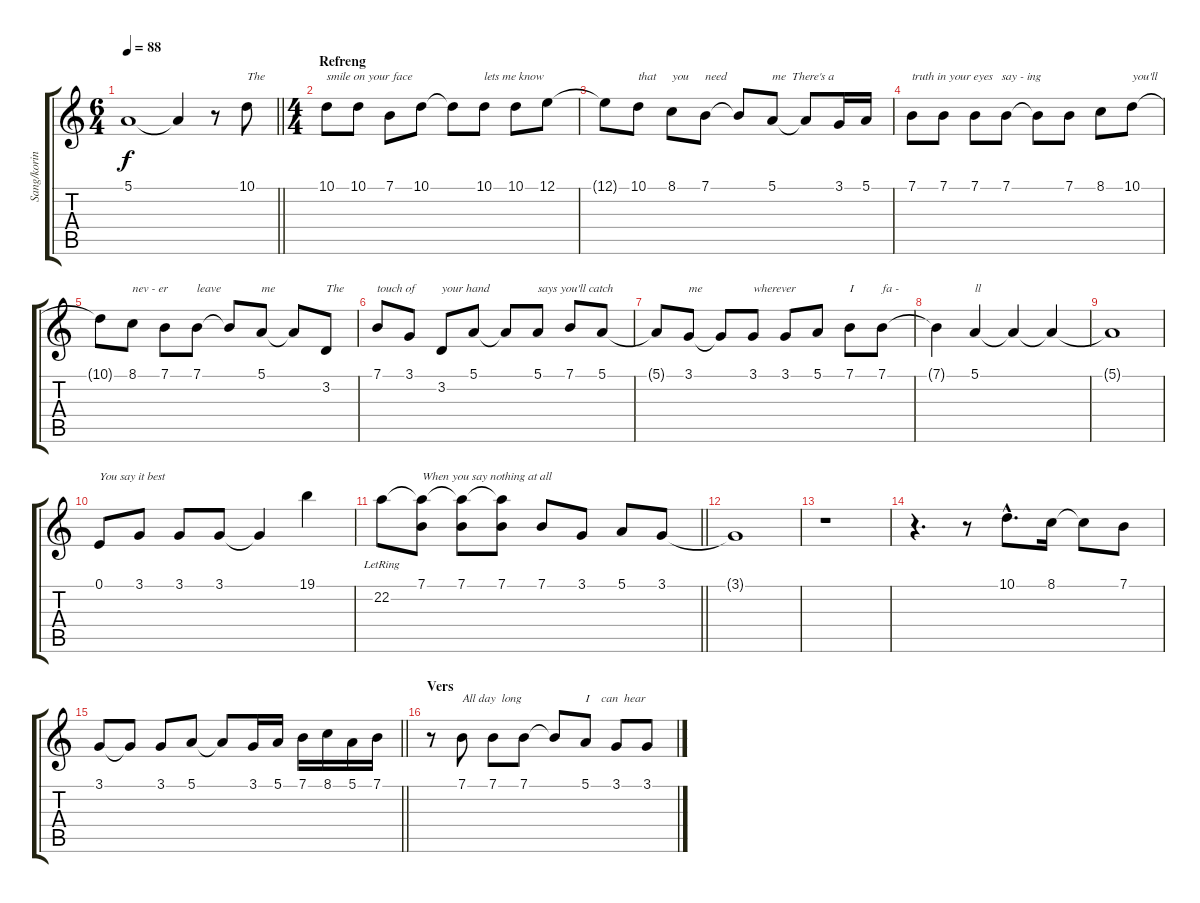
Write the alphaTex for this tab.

\track ("Sang/koring" "Sang/korin") {instrument panflute}
\staff {score tabs}
\tuning (E4 B3 G3 D3 A2 E2) {hide}
\ts (6 4)
\tempo 88
\clef g2
\barLineRight lightlight
\ks c
5.1{t}.1{dy f} 5.1{t}.4 r.8 10.1.8{txt "The" volume 16} |
\ts (4 4)
\section ("" "Refreng")
10.1.8{txt "smile on your face"} 10.1.8 7.1.8 10.1.8 10.1{t}.8 10.1.8{txt "lets me know"} 10.1.8 12.1.8 |
12.1{t}.8 10.1.8{txt "that"} 8.1.8{txt "you"} 7.1.8{txt "need"} 7.1{t}.8 5.1.8{txt "me  There's a"} 5.1{t}.8 3.1.16 5.1.16 |
7.1.8{txt "truth in your eyes   say - ing"} 7.1.8 7.1.8 7.1.8 7.1{t}.8 7.1.8 8.1.8 10.1.8{txt "you'll"} |
10.1{t}.8 8.1.8{txt "nev - er"} 7.1.8 7.1.8{txt "leave"} 7.1{t}.8 5.1.8{txt "me"} 5.1{t}.8 3.2.8{txt "The"} |
7.1.8{txt "touch of"} 3.1.8 3.2.8{txt "your hand"} 5.1.8 5.1{t}.8 5.1.8{txt "says you'll catch"} 7.1.8 5.1.8 |
5.1{t}.8 3.1.8{txt "me"} 3.1{t}.8 3.1.8{txt "wherever"} 3.1.8 5.1.8 7.1.8{txt "I"} 7.1.8{txt "fa -"} |
7.1{t}.4 5.1.4{txt "ll"} 5.1{t}.4 5.1{t}.4 |
5.1{t}.1{volume 10} |
0.1.8{txt "You say it best" volume 16} 3.1.8 3.1.8 3.1.8 3.1{t}.4 19.1.4{volume 16 instrument vibraphone} |
\barLineRight lightlight
22.2{lr}.8 (7.1 22.2{t}).8{txt "When you say nothing at all" volume 16 instrument panflute} (7.1 22.2{t}).8 (7.1 22.2{t}).8 7.1.8 3.1.8 5.1.8 3.1.8 |
3.1{t}.1 |
r.1 |
r.4{d} r.8 10.1{hac}.8{d volume 16 instrument vibraphone} 8.1.16 8.1{t}.8 7.1.8 |
\barLineRight lightlight
3.1.8 3.1{t}.8 3.1.8 5.1.8 5.1{t}.8 3.1.16{volume 11 instrument acousticgrandpiano} 5.1.16 7.1.16 8.1.16 5.1.16 7.1.16 |
\section ("" "Vers")
r.8{volume 16 instrument panflute} 7.1.8{txt "All day  long "} 7.1.8 7.1.8 7.1{t}.8 5.1.8{txt "I    can  hear"} 3.1.8 3.1.8
